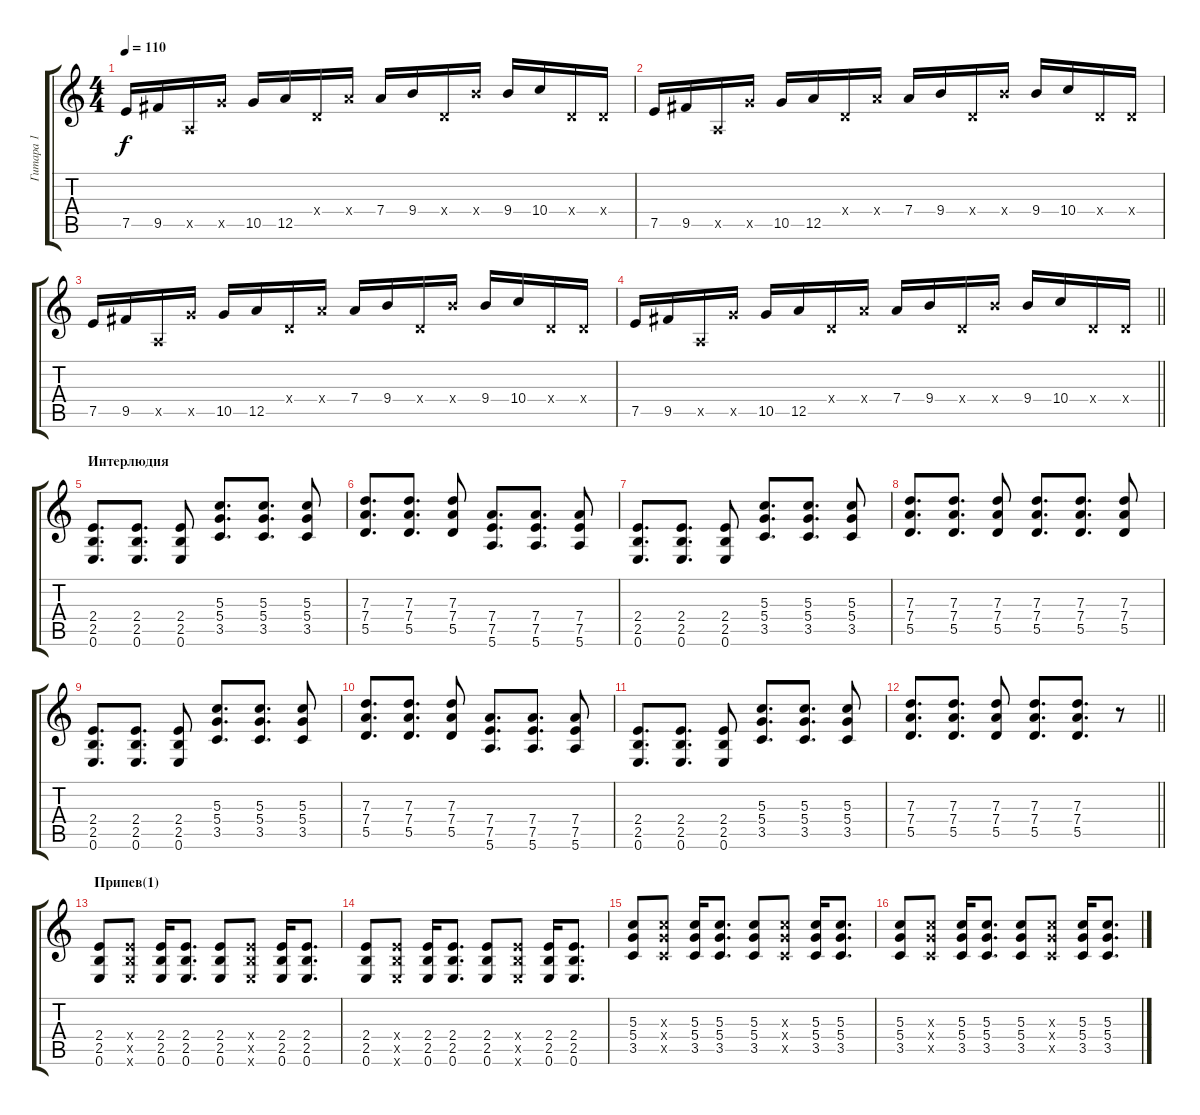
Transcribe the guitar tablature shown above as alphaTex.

\track ("Гитара 1" "Гитара 1") {instrument distortionguitar}
\staff {score tabs}
\tuning (E4 B3 G3 D3 A2 E2) {hide}
\ts (4 4)
\tempo 110
\clef g2
\ks c
7.5.16{dy f} 9.5.16 0.5{x}.16 10.5{x}.16 10.5.16 12.5.16 0.4{x}.16 7.4{x}.16 7.4.16 9.4.16 0.4{x}.16 9.4{x}.16 9.4.16 10.4.16 0.4{x}.16 0.4{x}.16 |
7.5.16 9.5.16 0.5{x}.16 10.5{x}.16 10.5.16 12.5.16 0.4{x}.16 7.4{x}.16 7.4.16 9.4.16 0.4{x}.16 9.4{x}.16 9.4.16 10.4.16 0.4{x}.16 0.4{x}.16 |
7.5.16 9.5.16 0.5{x}.16 10.5{x}.16 10.5.16 12.5.16 0.4{x}.16 7.4{x}.16 7.4.16 9.4.16 0.4{x}.16 9.4{x}.16 9.4.16 10.4.16 0.4{x}.16 0.4{x}.16 |
\barLineRight lightlight
7.5.16 9.5.16 0.5{x}.16 10.5{x}.16 10.5.16 12.5.16 0.4{x}.16 7.4{x}.16 7.4.16 9.4.16 0.4{x}.16 9.4{x}.16 9.4.16 10.4.16 0.4{x}.16 0.4{x}.16 |
\section ("" "Интерлюдия")
(2.4 2.5 0.6).8{d volume 11} (2.4 2.5 0.6).8{d} (2.4 2.5 0.6).8 (5.3 5.4 3.5).8{d} (5.3 5.4 3.5).8{d} (5.3 5.4 3.5).8 |
(7.3 7.4 5.5).8{d} (7.3 7.4 5.5).8{d} (7.3 7.4 5.5).8 (7.4 7.5 5.6).8{d} (7.4 7.5 5.6).8{d} (7.4 7.5 5.6).8 |
(2.4 2.5 0.6).8{d} (2.4 2.5 0.6).8{d} (2.4 2.5 0.6).8 (5.3 5.4 3.5).8{d} (5.3 5.4 3.5).8{d} (5.3 5.4 3.5).8 |
(7.3 7.4 5.5).8{d} (7.3 7.4 5.5).8{d} (7.3 7.4 5.5).8 (7.3 7.4 5.5).8{d} (7.3 7.4 5.5).8{d} (7.3 7.4 5.5).8 |
(2.4 2.5 0.6).8{d} (2.4 2.5 0.6).8{d} (2.4 2.5 0.6).8 (5.3 5.4 3.5).8{d} (5.3 5.4 3.5).8{d} (5.3 5.4 3.5).8 |
(7.3 7.4 5.5).8{d} (7.3 7.4 5.5).8{d} (7.3 7.4 5.5).8 (7.4 7.5 5.6).8{d} (7.4 7.5 5.6).8{d} (7.4 7.5 5.6).8 |
(2.4 2.5 0.6).8{d} (2.4 2.5 0.6).8{d} (2.4 2.5 0.6).8 (5.3 5.4 3.5).8{d} (5.3 5.4 3.5).8{d} (5.3 5.4 3.5).8 |
\barLineRight lightlight
(7.3 7.4 5.5).8{d} (7.3 7.4 5.5).8{d} (7.3 7.4 5.5).8 (7.3 7.4 5.5).8{d} (7.3 7.4 5.5).8{d} r.8 |
\section ("" "Припев(1)")
(2.4 2.5 0.6).8 (2.4{x} 2.5{x} 0.6{x}).8 (2.4 2.5 0.6).16 (2.4 2.5 0.6).8{d} (2.4 2.5 0.6).8 (2.4{x} 2.5{x} 0.6{x}).8 (2.4 2.5 0.6).16 (2.4 2.5 0.6).8{d} |
(2.4 2.5 0.6).8 (2.4{x} 2.5{x} 0.6{x}).8 (2.4 2.5 0.6).16 (2.4 2.5 0.6).8{d} (2.4 2.5 0.6).8 (2.4{x} 2.5{x} 0.6{x}).8 (2.4 2.5 0.6).16 (2.4 2.5 0.6).8{d} |
(5.3 5.4 3.5).8 (5.3{x} 5.4{x} 3.5{x}).8 (5.3 5.4 3.5).16 (5.3 5.4 3.5).8{d} (5.3 5.4 3.5).8 (5.3{x} 5.4{x} 3.5{x}).8 (5.3 5.4 3.5).16 (5.3 5.4 3.5).8{d} |
(5.3 5.4 3.5).8 (5.3{x} 5.4{x} 3.5{x}).8 (5.3 5.4 3.5).16 (5.3 5.4 3.5).8{d} (5.3 5.4 3.5).8 (5.3{x} 5.4{x} 3.5{x}).8 (5.3 5.4 3.5).16 (5.3 5.4 3.5).8{d}
